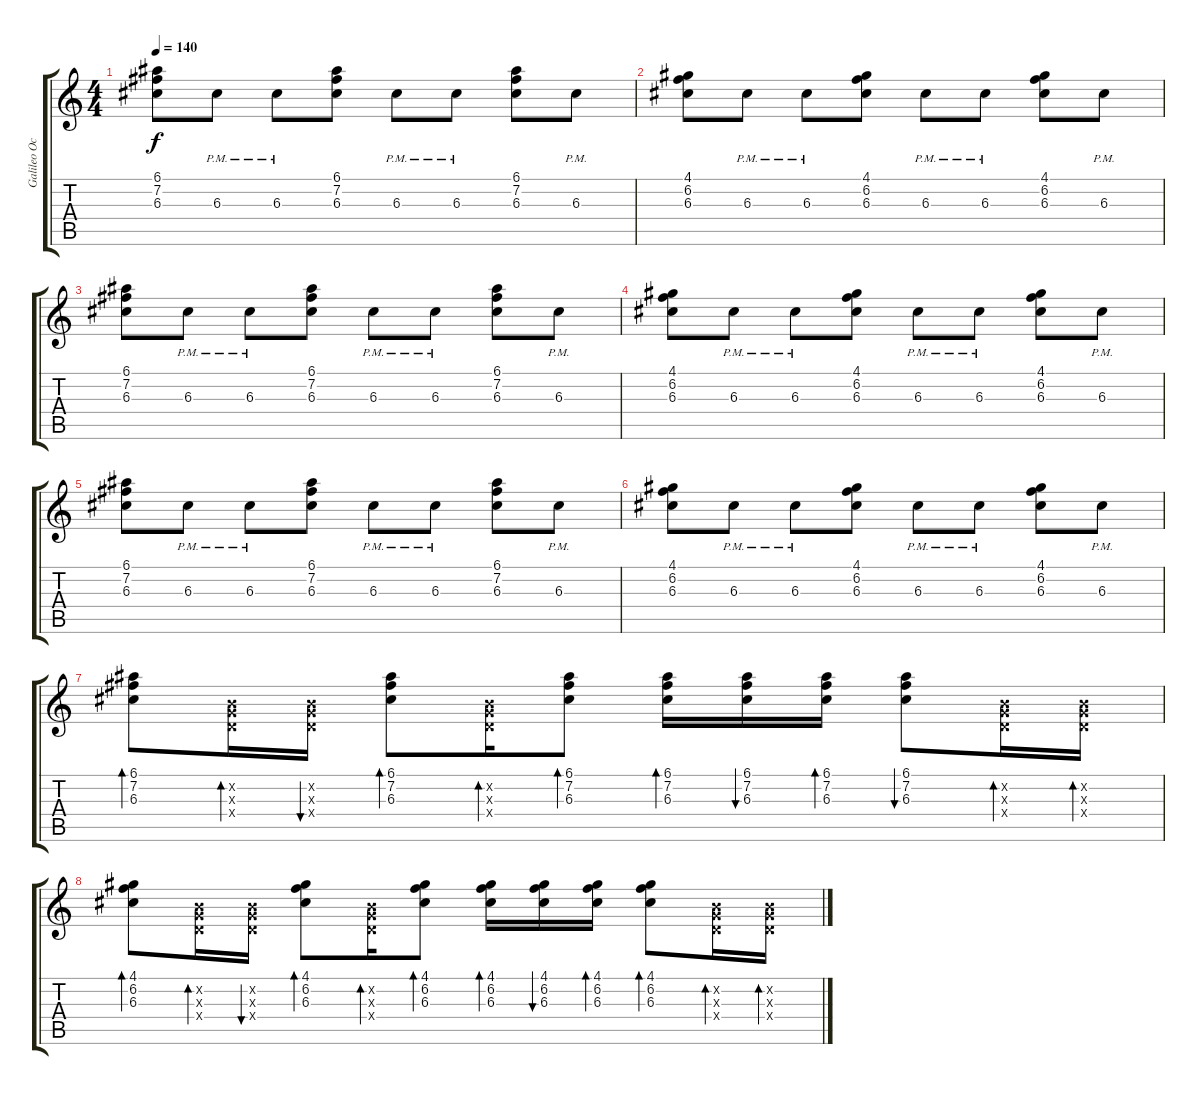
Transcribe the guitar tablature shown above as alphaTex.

\track ("Galileo Ochoa" "Galileo Oc") {instrument overdrivenguitar}
\staff {score tabs}
\tuning (E4 B3 G3 D3 A2 E2) {hide}
\ts (4 4)
\tempo 140
\clef g2
\ks c
(6.1 7.2 6.3).8{dy f} 6.3{pm}.8 6.3{pm}.8 (6.1 7.2 6.3).8 6.3{pm}.8 6.3{pm}.8 (6.1 7.2 6.3).8 6.3{pm}.8 |
(4.1 6.2 6.3).8 6.3{pm}.8 6.3{pm}.8 (4.1 6.2 6.3).8 6.3{pm}.8 6.3{pm}.8 (4.1 6.2 6.3).8 6.3{pm}.8 |
(6.1 7.2 6.3).8 6.3{pm}.8 6.3{pm}.8 (6.1 7.2 6.3).8 6.3{pm}.8 6.3{pm}.8 (6.1 7.2 6.3).8 6.3{pm}.8 |
(4.1 6.2 6.3).8 6.3{pm}.8 6.3{pm}.8 (4.1 6.2 6.3).8 6.3{pm}.8 6.3{pm}.8 (4.1 6.2 6.3).8 6.3{pm}.8 |
(6.1 7.2 6.3).8 6.3{pm}.8 6.3{pm}.8 (6.1 7.2 6.3).8 6.3{pm}.8 6.3{pm}.8 (6.1 7.2 6.3).8 6.3{pm}.8 |
(4.1 6.2 6.3).8 6.3{pm}.8 6.3{pm}.8 (4.1 6.2 6.3).8 6.3{pm}.8 6.3{pm}.8 (4.1 6.2 6.3).8 6.3{pm}.8 |
(6.1 7.2 6.3).8{bd 60} (0.2{x} 0.3{x} 0.4{x}).16{bd 60} (0.2{x} 0.3{x} 0.4{x}).16{bu 60} (6.1 7.2 6.3).8{bd 60} (0.2{x} 0.3{x} 0.4{x}).16{bd 60} (6.1 7.2 6.3).8{bd 60} (6.1 7.2 6.3).16{bd 60} (6.1 7.2 6.3).16{bu 60} (6.1 7.2 6.3).16{bd 60} (6.1 7.2 6.3).8{bu 60} (0.2{x} 0.3{x} 0.4{x}).16{bd 60} (0.2{x} 0.3{x} 0.4{x}).16{bd 60} |
(4.1 6.2 6.3).8{bd 60} (0.2{x} 0.3{x} 0.4{x}).16{bd 60} (0.2{x} 0.3{x} 0.4{x}).16{bu 60} (4.1 6.2 6.3).8{bd 60} (0.2{x} 0.3{x} 0.4{x}).16{bd 60} (4.1 6.2 6.3).8{bd 60} (4.1 6.2 6.3).16{bd 60} (4.1 6.2 6.3).16{bu 60} (4.1 6.2 6.3).16{bd 60} (4.1 6.2 6.3).8{bd 60} (0.2{x} 0.3{x} 0.4{x}).16{bd 60} (0.2{x} 0.3{x} 0.4{x}).16{bd 60}
